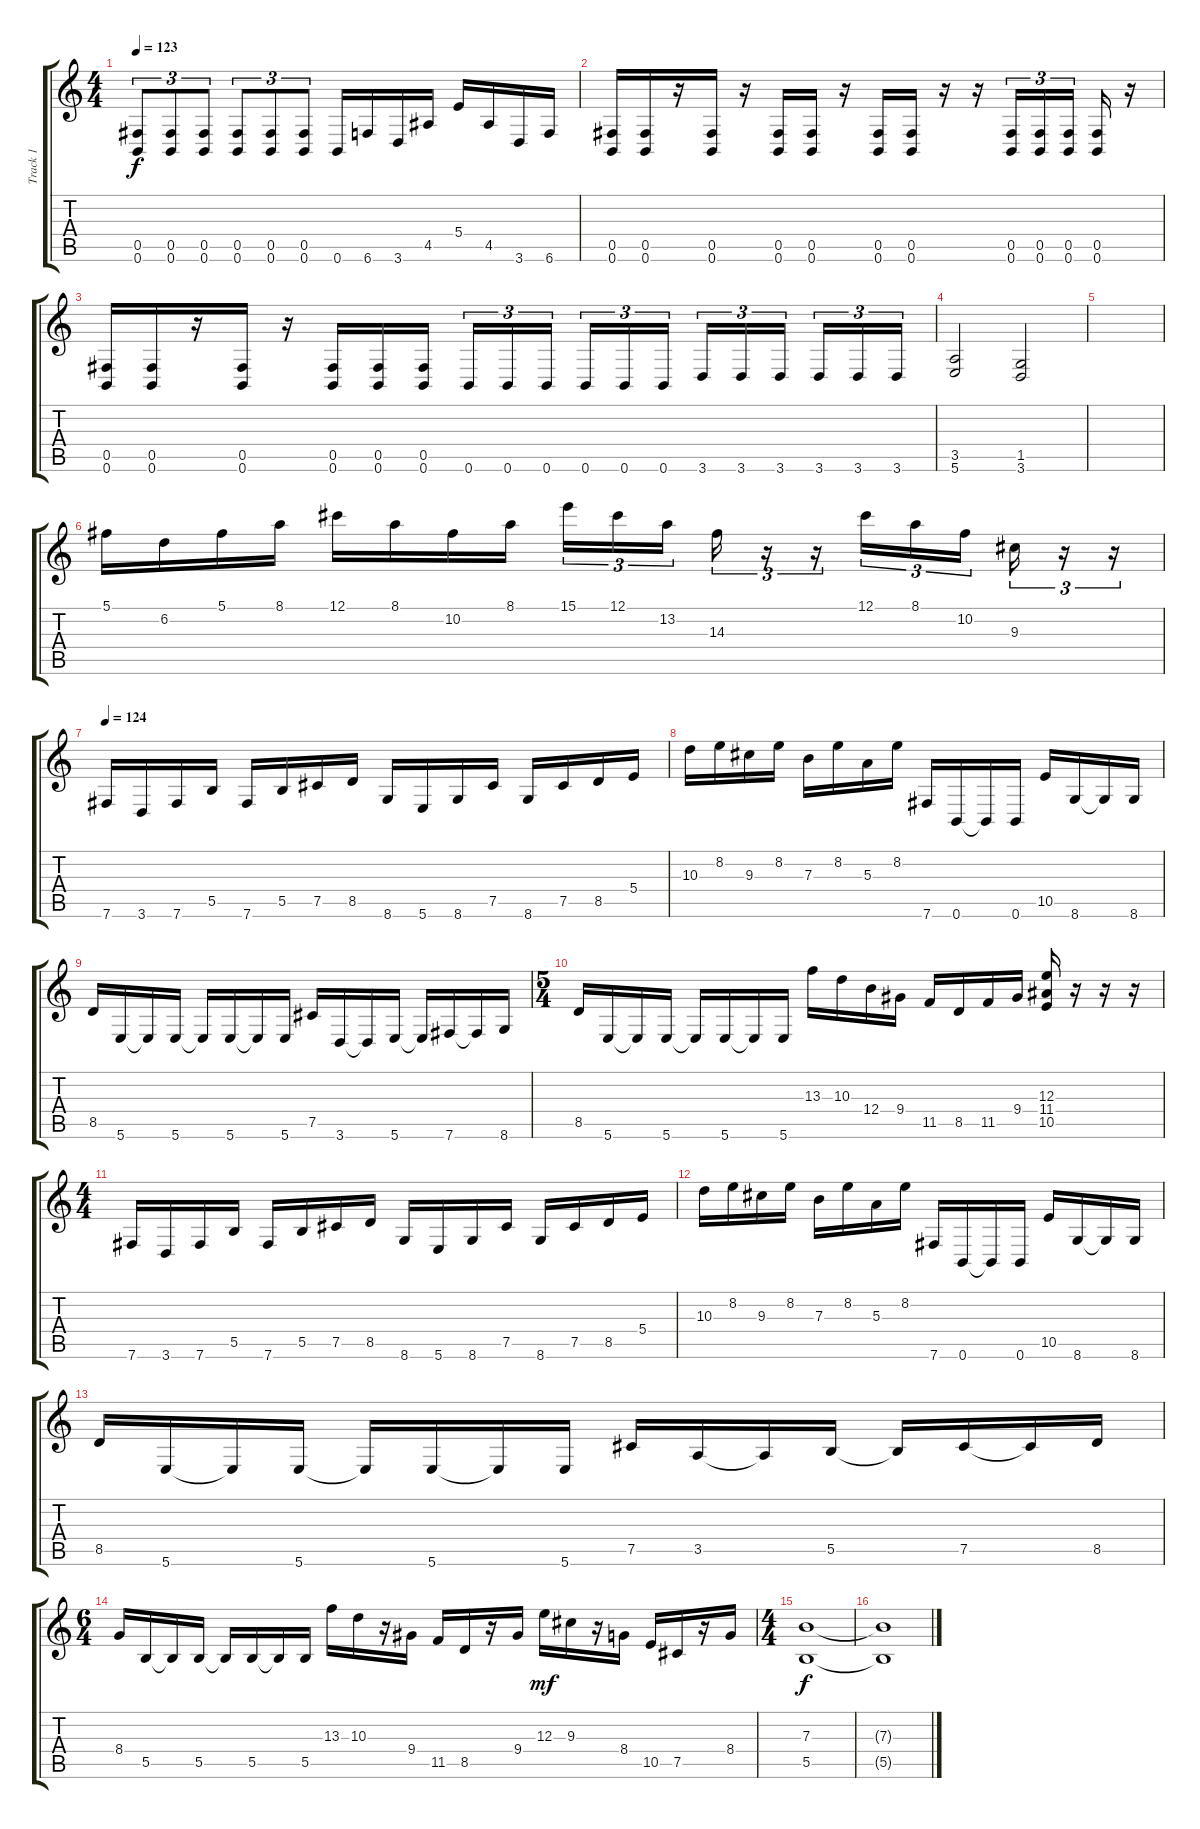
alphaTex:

\track ("Track 1" "Track 1") {instrument distortionguitar}
\staff {score tabs}
\tuning (Db4 Ab3 E3 B2 Gb2 B1) {hide}
\ts (4 4)
\tempo 123
\clef g2
\ks c
(0.5 0.6).8{tu (3 2) dy f} (0.5 0.6).8{tu (3 2)} (0.5 0.6).8{tu (3 2)} (0.5 0.6).8{tu (3 2)} (0.5 0.6).8{tu (3 2)} (0.5 0.6).8{tu (3 2)} 0.6.16 6.6.16 3.6.16 4.5.16 5.4.16 4.5.16 3.6.16 6.6.16 |
(0.5 0.6).16 (0.5 0.6).16 r.16 (0.5 0.6).16 r.16 (0.5 0.6).16 (0.5 0.6).16 r.16 (0.5 0.6).16 (0.5 0.6).16 r.16 r.16 (0.5 0.6).16{tu (3 2)} (0.5 0.6).16{tu (3 2)} (0.5 0.6).16{tu (3 2) beam splitsecondary} (0.5 0.6).16 r.16 |
(0.5 0.6).16 (0.5 0.6).16 r.16 (0.5 0.6).16 r.16 (0.5 0.6).16 (0.5 0.6).16 (0.5 0.6).16 0.6.16{tu (3 2)} 0.6.16{tu (3 2)} 0.6.16{tu (3 2) beam splitsecondary} 0.6.16{tu (3 2)} 0.6.16{tu (3 2)} 0.6.16{tu (3 2)} 3.6.16{tu (3 2)} 3.6.16{tu (3 2)} 3.6.16{tu (3 2) beam splitsecondary} 3.6.16{tu (3 2)} 3.6.16{tu (3 2)} 3.6.16{tu (3 2)} |
(3.5 5.6).2 (1.5 3.6).2 |
|
5.1.16 6.2.16 5.1.16 8.1.16 12.1.16 8.1.16 10.2.16 8.1.16 15.1.16{tu (3 2)} 12.1.16{tu (3 2)} 13.2.16{tu (3 2) beam splitsecondary} 14.3.16{tu (3 2)} r.16{tu (3 2)} r.16{tu (3 2)} 12.1.16{tu (3 2)} 8.1.16{tu (3 2)} 10.2.16{tu (3 2) beam splitsecondary} 9.3.16{tu (3 2)} r.16{tu (3 2)} r.16{tu (3 2)} |
\tempo 124
7.6.16 3.6.16 7.6.16 5.5.16 7.6.16 5.5.16 7.5.16 8.5.16 8.6.16 5.6.16 8.6.16 7.5.16 8.6.16 7.5.16 8.5.16 5.4.16 |
10.3.16 8.2.16 9.3.16 8.2.16 7.3.16 8.2.16 5.3.16 8.2.16 7.6.16 0.6.16 0.6{t}.16 0.6.16 10.5.16 8.6.16 8.6{t}.16 8.6.16 |
8.5.16 5.6.16 5.6{t}.16 5.6.16 5.6{t}.16 5.6.16 5.6{t}.16 5.6.16 7.5.16 3.6.16 3.6{t}.16 5.6.16 5.6{t}.16 7.6.16 7.6{t}.16 8.6.16 |
\ts (5 4)
8.5.16 5.6.16 5.6{t}.16 5.6.16 5.6{t}.16 5.6.16 5.6{t}.16 5.6.16 13.3.16 10.3.16 12.4.16 9.4.16 11.5.16 8.5.16 11.5.16 9.4.16 (12.3 11.4 10.5).16 r.16 r.16 r.16 |
\ts (4 4)
7.6.16 3.6.16 7.6.16 5.5.16 7.6.16 5.5.16 7.5.16 8.5.16 8.6.16 5.6.16 8.6.16 7.5.16 8.6.16 7.5.16 8.5.16 5.4.16 |
10.3.16 8.2.16 9.3.16 8.2.16 7.3.16 8.2.16 5.3.16 8.2.16 7.6.16 0.6.16 0.6{t}.16 0.6.16 10.5.16 8.6.16 8.6{t}.16 8.6.16 |
8.5.16 5.6.16 5.6{t}.16 5.6.16 5.6{t}.16 5.6.16 5.6{t}.16 5.6.16 7.5.16 3.5.16 3.5{t}.16 5.5.16 5.5{t}.16 7.5.16 7.5{t}.16 8.5.16 |
\ts (6 4)
8.4.16 5.5.16 5.5{t}.16 5.5.16 5.5{t}.16 5.5.16 5.5{t}.16 5.5.16 13.3.16 10.3.16 r.16 9.4.16 11.5.16 8.5.16 r.16 9.4.16 12.3.16{dy mf} 9.3.16 r.16 8.4.16 10.5.16 7.5.16 r.16 8.4.16 |
\ts (4 4)
(7.3 5.5).1{dy f volume 1} |
(7.3{t} 5.5{t}).1
